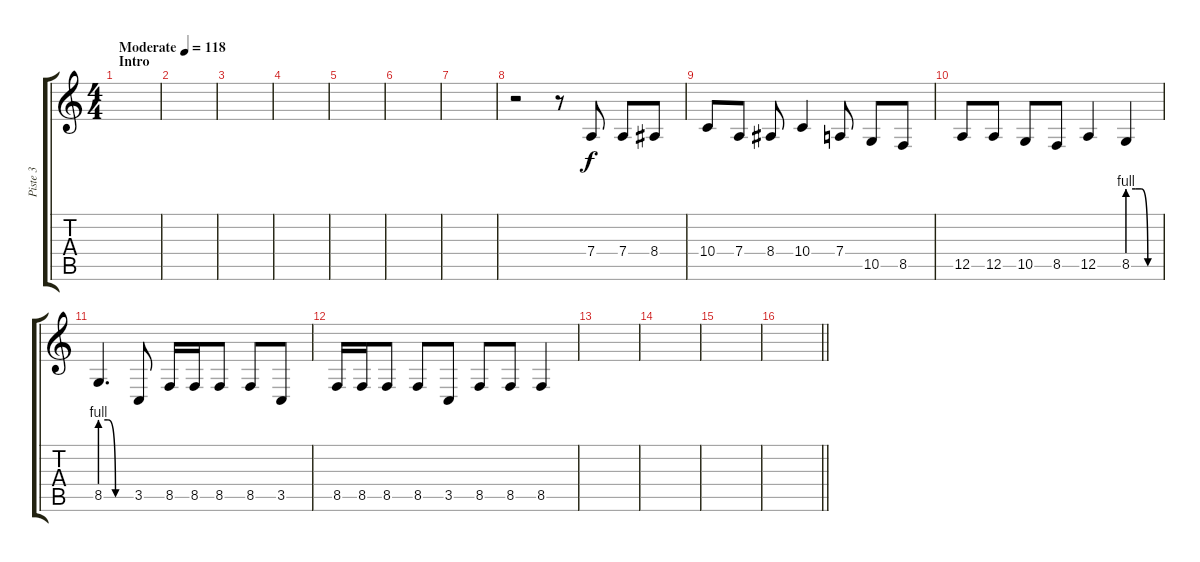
\track ("Piste 3" "Piste 3") {instrument violin}
\staff {score tabs}
\tuning (E4 B3 G3 D3 A2 E2) {hide}
\ts (4 4)
\section ("" "Intro")
\tempo (118 "Moderate")
\clef g2
\ks c
|
|
|
|
|
|
|
r.2 r.8 7.4.8 7.4.8 8.4.8 |
10.4.8 7.4.8 8.4.8 10.4.4 7.4.8 10.5.8 8.5.8 |
12.5.8 12.5.8 10.5.8 8.5.8 12.5.4 8.5{be (custom 0 4 15 4 25 4 38 0 60 0)}.4 |
8.5{be (custom 0 4 15 4 30 0 60 0)}.4{d} 3.5.8 8.5.16 8.5.16 8.5.8 8.5.8 3.5.8 |
8.5.16 8.5.16 8.5.8 8.5.8 3.5.8 8.5.8 8.5.8 8.5.4 |
|
|
|
\barLineRight lightlight
